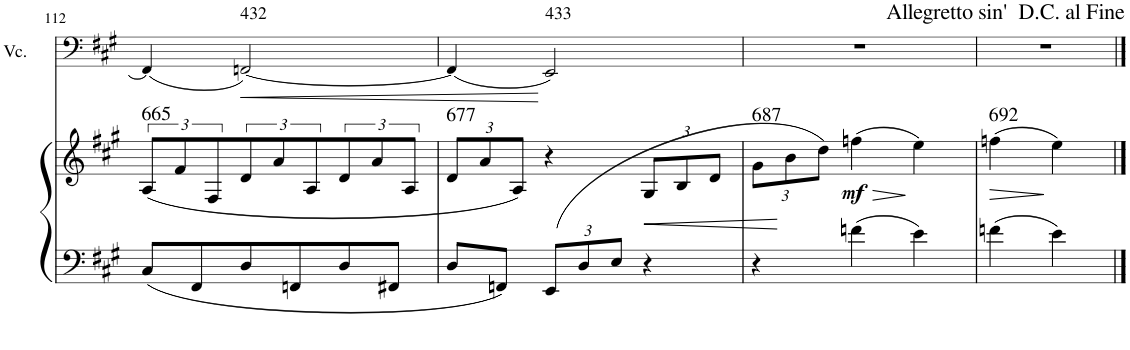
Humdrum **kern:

**kern	**kern	**dynam	**harte	**kern	**dynam	**harte
*part2	*part2	*part2	*part2	*part1	*part1	*part1
*staff3	*staff2	*staff2/3	*	*staff1	*staff1	*
*I"Piano	*	*	*	*I"Violonchelo	*	*
*	*	*	*	*I'Vc.	*	*
!!LO:PB:g=z
*clefG2	*clefG2	*	*	*clefF4	*	*
*k[f#c#g#]	*k[f#c#g#]	*	*	*k[f#c#g#]	*	*
*A:	*A:	*	*	*A:	*	*
*M3/4	*M3/4	*	*	*M3/4	*	*
=112	=112	=112	=112	=112	=112	=112
!	!	!	!LO:H:kt=665	!	!	!
8C#/L	(<12A/L	.	N	(<4FF#/]	.	.
.	12f#/	.	.	.	.	.
8FF#/	.	.	.	.	.	.
.	12F#/	.	.	.	.	.
!	!	!	!	!	!LO:HP:b	!LO:H:kt=432
8D/	12d/	.	.	[2FFn/)	<	N
.	12a/	.	.	.	.	.
8FFn/	.	.	.	.	.	.
.	12A/	.	.	.	.	.
8D/	12d/	.	.	.	.	.
.	12a/	.	.	.	.	.
8FF#X/J	.	.	.	.	.	.
.	12A/J	.	.	.	.	.
=113	=113	=113	=113	=113	=113	=113
*	*Xbrackettup	*	*	*	*	*
!	!	!	!LO:H:kt=677	!	!	!
8D/L	12d/L	.	N	(<4FF/]	.	.
.	12a/	.	.	.	.	.
8FFn/J	.	.	.	.	.	.
.	12A/J)	.	.	.	.	.
*Xbrackettup	*	*	*	*	*	*
!	!	!	!	!	!	!LO:H:kt=433
(>12EE/L	4r	.	.	2EE/)	[	N
12D/	.	.	.	.	.	.
12E/J	.	.	.	.	.	.
!	!	!LO:HP:b	!	!	!	!
4r	12G#/L	<	.	.	.	.
.	12B/	.	.	.	.	.
.	12d/J	.	.	.	.	.
=114	=114	=114	=114	=114	=114	=114
!	!	!	!LO:H:kt=687	!	!	!
4r	12g#\L	.	N	2.r	.	.
.	12b\	[	.	.	.	.
.	12dd\J)	.	.	.	.	.
!	!	!LO:HP:b	!	!	!	!
!	!	!LO:DY:n=1:b	!	!	!	!
4fn\	(>4ffn\	> mf	.	.	.	.
4e\	4ee\)	]	.	.	.	.
=115	=115	=115	=115	=115	=115	=115
!	!	!LO:HP:b	!LO:H:kt=692	!	!	!
*	*	*	*	*^	*	*
4fn\	(>4ffn\	>	N	2.r	2ryy	.	.
4e\	4ee\)	]	.	.	.	.	.
!	!	!	!	!	!LO:TX:a:t=Allegretto sin'  D.C. al Fine	!	!
4ryy	4ryy	.	.	.	4ryy	.	.
*	*	*	*	*v	*v	*	*
==	==	==	==	==	==	==
*-	*-	*-	*-	*-	*-	*-
